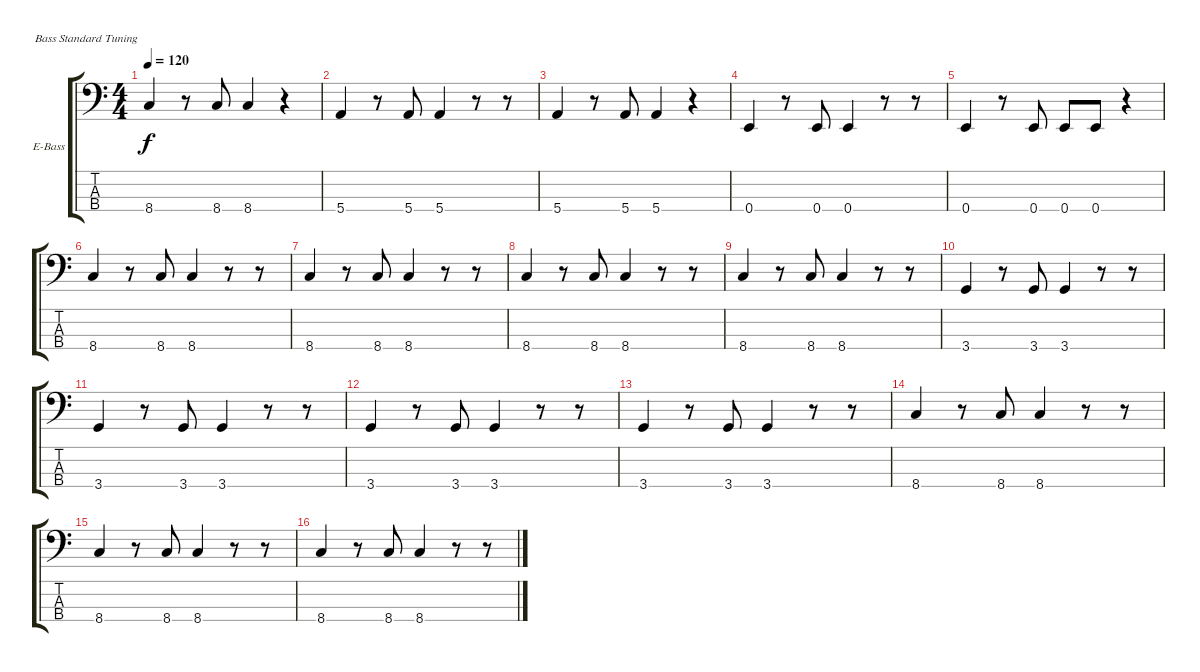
\defaultSystemsLayout 4
\bracketExtendMode groupsimilarinstruments
\firstSystemTrackNameOrientation horizontal
\otherSystemsTrackNameOrientation horizontal
\track ("Electric Bass" "E-Bass") {instrument electricbassfinger}
\staff {score tabs}
\tuning (G2 D2 A1 E1)
\ts (4 4)
\tempo 120
\clef f4
\ks c
8.4.4{dy f} r.8 8.4.8 8.4.4 r.4 |
5.4.4 r.8 5.4.8 5.4.4 r.8 r.8 |
5.4.4 r.8 5.4.8 5.4.4 r.4 |
0.4.4 r.8 0.4.8 0.4.4 r.8 r.8 |
0.4.4 r.8 0.4.8 0.4.8 0.4.8 r.4 |
8.4.4 r.8 8.4.8 8.4.4 r.8 r.8 |
8.4.4 r.8 8.4.8 8.4.4 r.8 r.8 |
8.4.4 r.8 8.4.8 8.4.4 r.8 r.8 |
8.4.4 r.8 8.4.8 8.4.4 r.8 r.8 |
3.4.4 r.8 3.4.8 3.4.4 r.8 r.8 |
3.4.4 r.8 3.4.8 3.4.4 r.8 r.8 |
3.4.4 r.8 3.4.8 3.4.4 r.8 r.8 |
3.4.4 r.8 3.4.8 3.4.4 r.8 r.8 |
8.4.4 r.8 8.4.8 8.4.4 r.8 r.8 |
8.4.4 r.8 8.4.8 8.4.4 r.8 r.8 |
8.4.4 r.8 8.4.8 8.4.4 r.8 r.8
